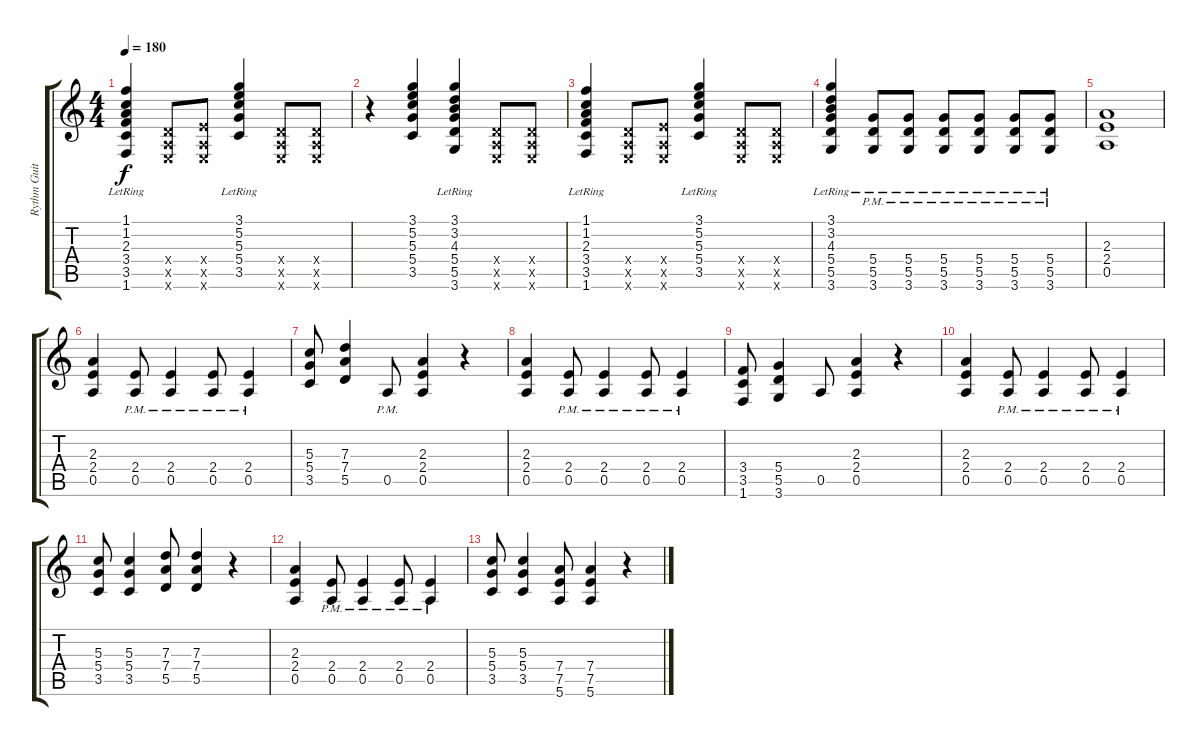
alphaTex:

\track ("Rythm Guitar" "Rythm Guit") {instrument distortionguitar}
\staff {score tabs}
\tuning (E4 B3 G3 D3 A2 E2) {hide}
\ts (4 4)
\tempo 180
\clef g2
\ks c
(1.1{lr} 1.2{lr} 2.3{lr} 3.4{lr} 3.5{lr} 1.6{lr}).4{dy f} (0.4{x} 0.5{x} 0.6{x}).8 (2.4{x} 0.5{x} 0.6{x}).8 (3.1{lr} 5.2{lr} 5.3{lr} 5.4{lr} 3.5{lr}).4 (0.4{x} 0.5{x} 0.6{x}).8 (0.4{x} 0.5{x} 0.6{x}).8 |
r.4 (3.1 5.2 5.3 5.4 3.5).4 (3.1{lr} 3.2{lr} 4.3{lr} 5.4{lr} 5.5{lr} 3.6).4 (0.4{x} 0.5{x} 0.6{x}).8 (0.4{x} 0.5{x} 0.6{x}).8 |
(1.1{lr} 1.2{lr} 2.3{lr} 3.4{lr} 3.5{lr} 1.6{lr}).4 (0.4{x} 0.5{x} 0.6{x}).8 (2.4{x} 0.5{x} 0.6{x}).8 (3.1{lr} 5.2{lr} 5.3{lr} 5.4{lr} 3.5{lr}).4 (0.4{x} 0.5{x} 0.6{x}).8 (0.4{x} 0.5{x} 0.6{x}).8 |
(3.1{lr} 3.2{lr} 4.3{lr} 5.4{lr} 5.5{lr} 3.6{lr}).4 (5.4{pm} 5.5{pm} 3.6{lr}).8 (5.4{pm} 5.5{pm} 3.6{lr}).8 (5.4{pm} 5.5{pm} 3.6{lr}).8 (5.4{pm} 5.5{pm} 3.6{lr}).8 (5.4{pm} 5.5{pm} 3.6{lr}).8 (5.4{pm} 5.5{pm} 3.6{lr}).8 |
(2.3 2.4 0.5).1 |
(2.3 2.4 0.5).4{volume 15} (2.4 0.5{pm}).8 (2.4 0.5{pm}).4 (2.4 0.5{pm}).8 (2.4 0.5{pm}).4 |
(5.3 5.4 3.5).8 (7.3 7.4 5.5).4 0.5{pm}.8 (2.3 2.4 0.5).4 r.4 |
(2.3 2.4 0.5).4 (2.4 0.5{pm}).8 (2.4 0.5{pm}).4 (2.4 0.5{pm}).8 (2.4 0.5{pm}).4 |
(3.4 3.5 1.6).8 (5.4 5.5 3.6).4 0.5.8 (2.3 2.4 0.5).4 r.4 |
(2.3 2.4 0.5).4 (2.4 0.5{pm}).8 (2.4 0.5{pm}).4 (2.4 0.5{pm}).8 (2.4 0.5{pm}).4 |
(5.3 5.4 3.5).8 (5.3 5.4 3.5).4 (7.3 7.4 5.5).8 (7.3 7.4 5.5).4 r.4 |
(2.3 2.4 0.5).4 (2.4 0.5{pm}).8 (2.4 0.5{pm}).4 (2.4 0.5{pm}).8 (2.4 0.5{pm}).4 |
(5.3 5.4 3.5).8 (5.3 5.4 3.5).4 (7.4 7.5 5.6).8 (7.4 7.5 5.6).4{volume 13} r.4
